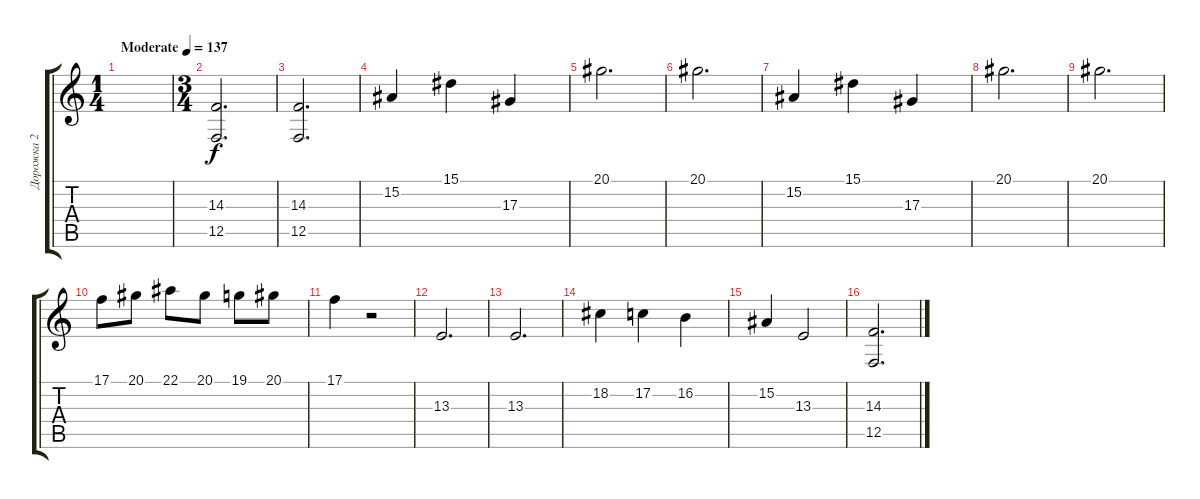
\track ("Дорожка 2" "Дорожка 2") {instrument brightacousticpiano}
\staff {score tabs}
\tuning (C4 G3 Eb3 Bb2 F2 C2) {hide}
\ts (1 4)
\tempo (137 "Moderate")
\clef g2
\ks c
|
\ts (3 4)
(14.3 12.5).2{d} |
(14.3 12.5).2{d} |
15.2.4 15.1.4 17.3.4 |
20.1.2{d} |
20.1.2{d} |
15.2.4 15.1.4 17.3.4 |
20.1.2{d} |
20.1.2{d} |
17.1.8 20.1.8 22.1.8 20.1.8 19.1.8 20.1.8 |
17.1.4 r.2 |
13.3.2{d} |
13.3.2{d} |
18.2.4 17.2.4 16.2.4 |
15.2.4 13.3.2 |
(14.3 12.5).2{d}
